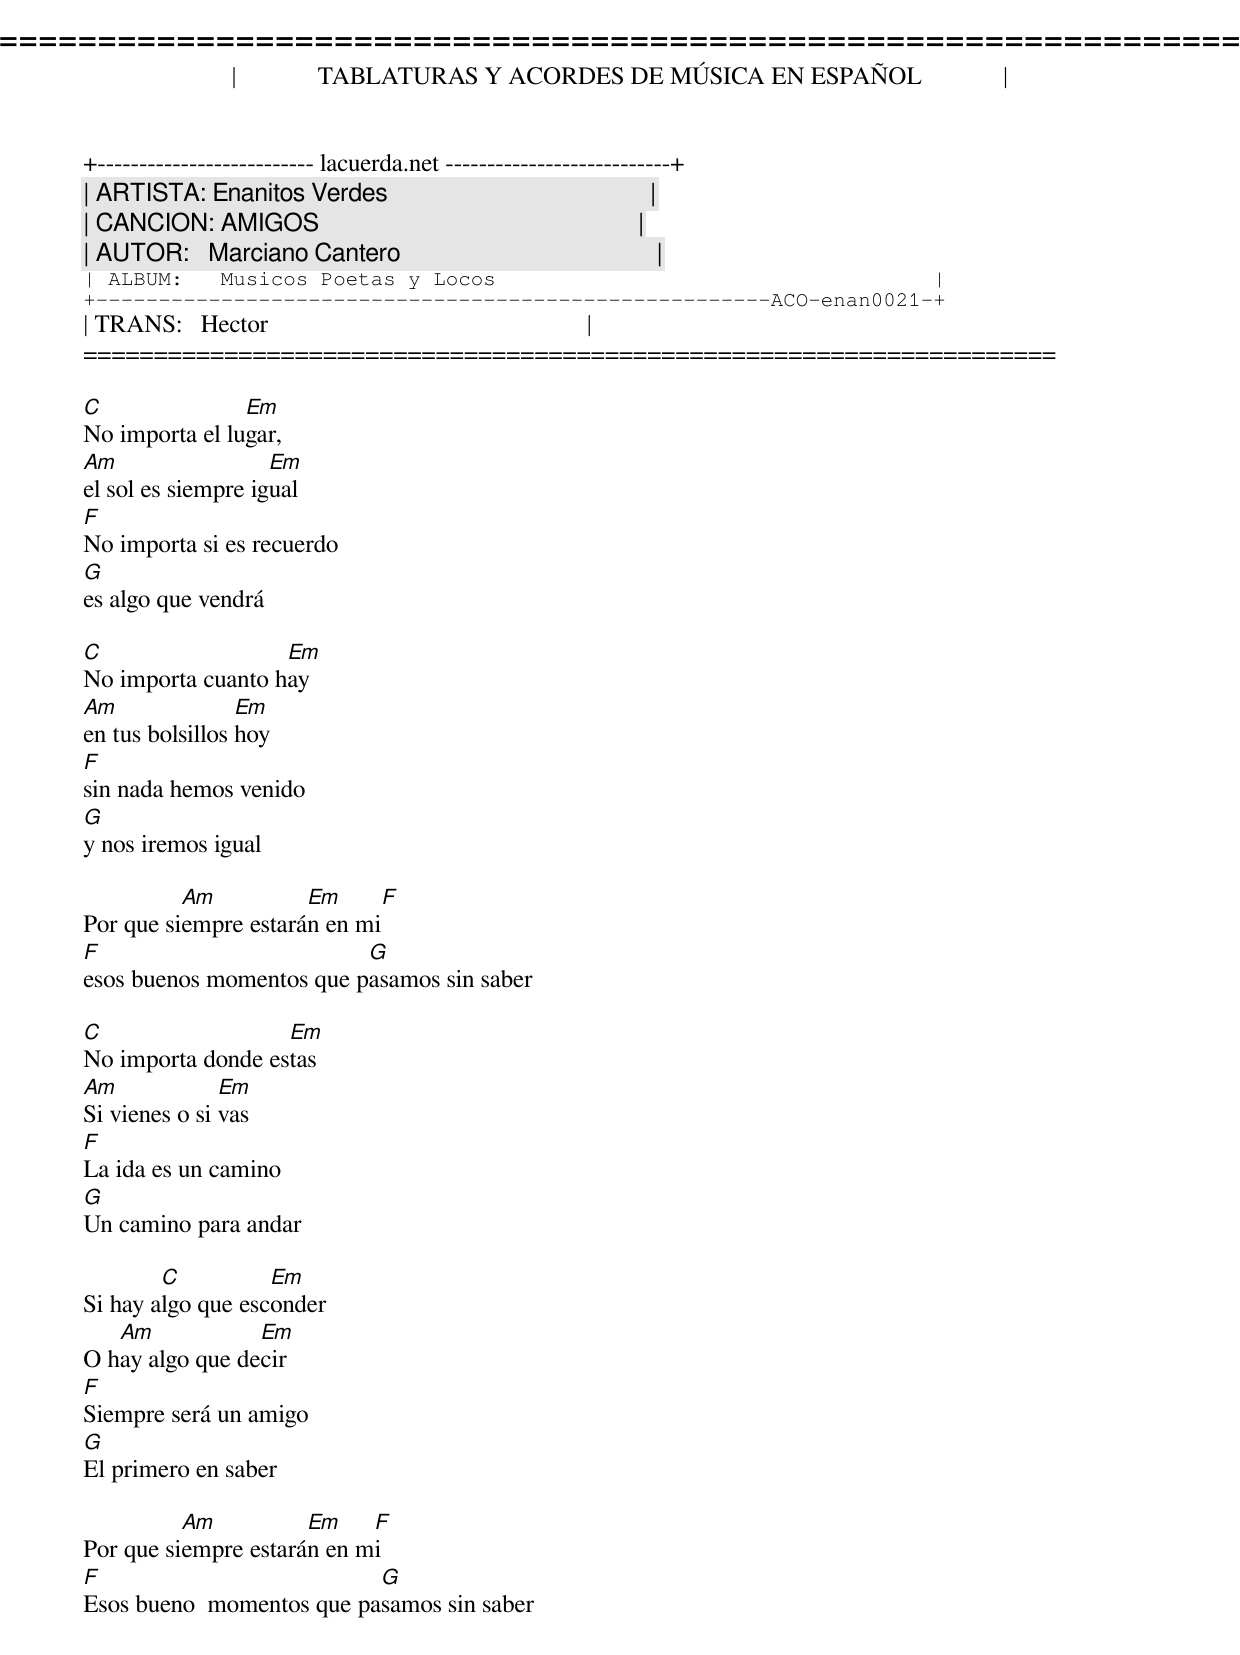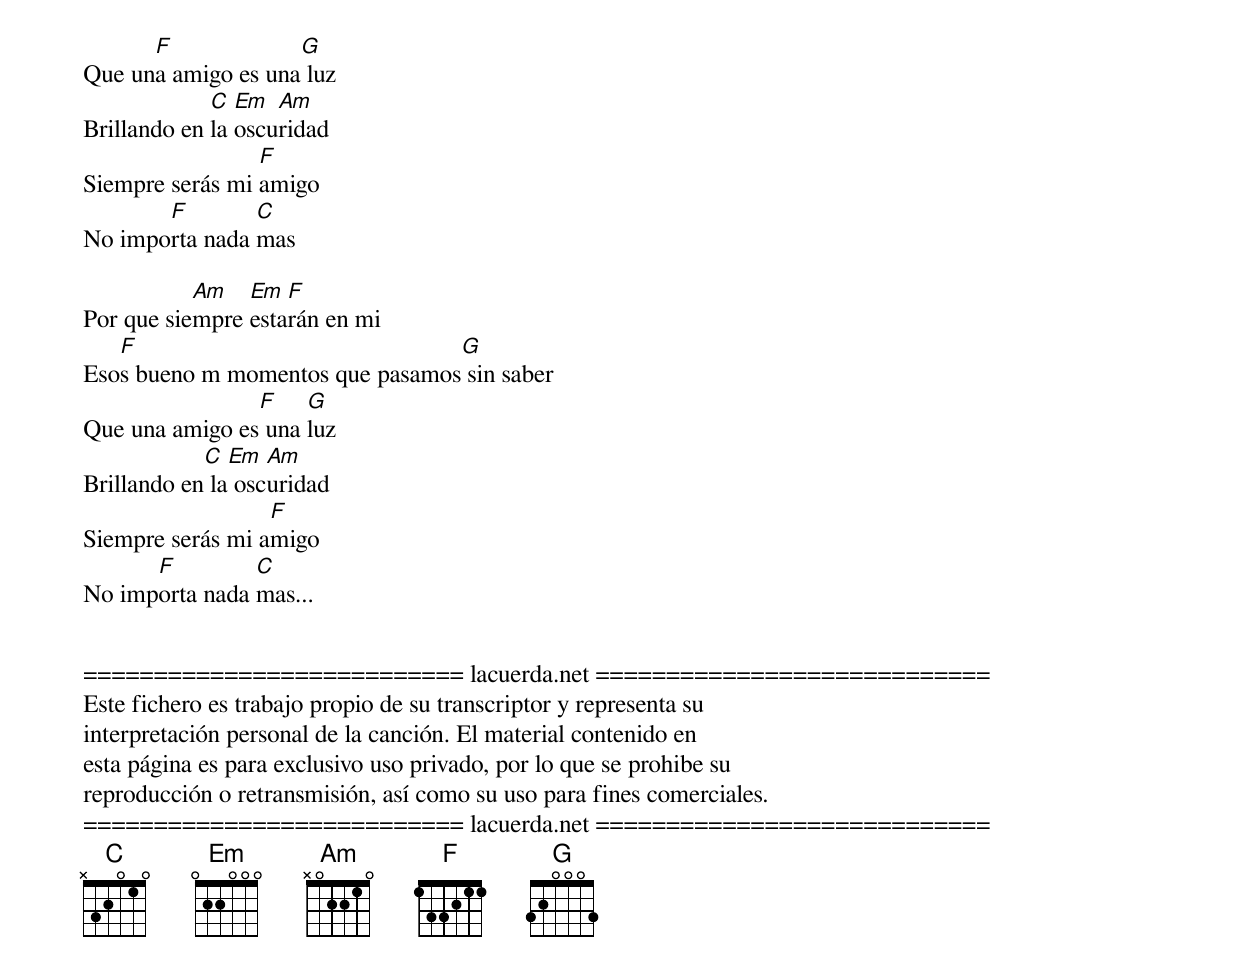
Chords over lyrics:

=====================================================================
|             TABLATURAS Y ACORDES DE MÚSICA EN ESPAÑOL             |
+-------------------------- lacuerda.net ---------------------------+
| ARTISTA: Enanitos Verdes                                          |
| CANCION: AMIGOS                                                   |
| AUTOR:   Marciano Cantero                                         |
| ALBUM:   Musicos Poetas y Locos                                   |
+------------------------------------------------------ACO-enan0021-+
| TRANS:   Hector                                                   |
=====================================================================

C               Em
No importa el lugar,
Am                  Em
el sol es siempre igual
F
No importa si es recuerdo
G
es algo que vendrá

C                  Em
No importa cuanto hay
Am               Em
en tus bolsillos hoy
F
sin nada hemos venido
G
y nos iremos igual

          Am          Em     F
Por que siempre estarán en mi
F                         G
esos buenos momentos que pasamos sin saber

C                  Em
No importa donde estas
Am             Em
Si vienes o si vas
F
La ida es un camino
G
Un camino para andar

        C          Em
Si hay algo que esconder
   Am            Em
O hay algo que decir
F
Siempre será un amigo
G
El primero en saber

          Am          Em    F
Por que siempre estarán en mi
F                          G
Esos bueno  momentos que pasamos sin saber

      F             G
Que una amigo es una luz
             C  Em  Am
Brillando en la oscuridad
                 F
Siempre serás mi amigo
       F        C
No importa nada mas

           Am   Em  F
Por que siempre estarán en mi
   F                             G
Esos bueno m momentos que pasamos sin saber
                F    G
Que una amigo es una luz
            C  Em  Am
Brillando en la oscuridad
                  F
Siempre serás mi amigo
      F         C
No importa nada mas...


=========================== lacuerda.net ============================
Este fichero es trabajo propio de su transcriptor y representa su
interpretación personal de la canción. El material contenido en
esta página es para exclusivo uso privado, por lo que se prohibe su
reproducción o retransmisión, así como su uso para fines comerciales.
=========================== lacuerda.net ============================
